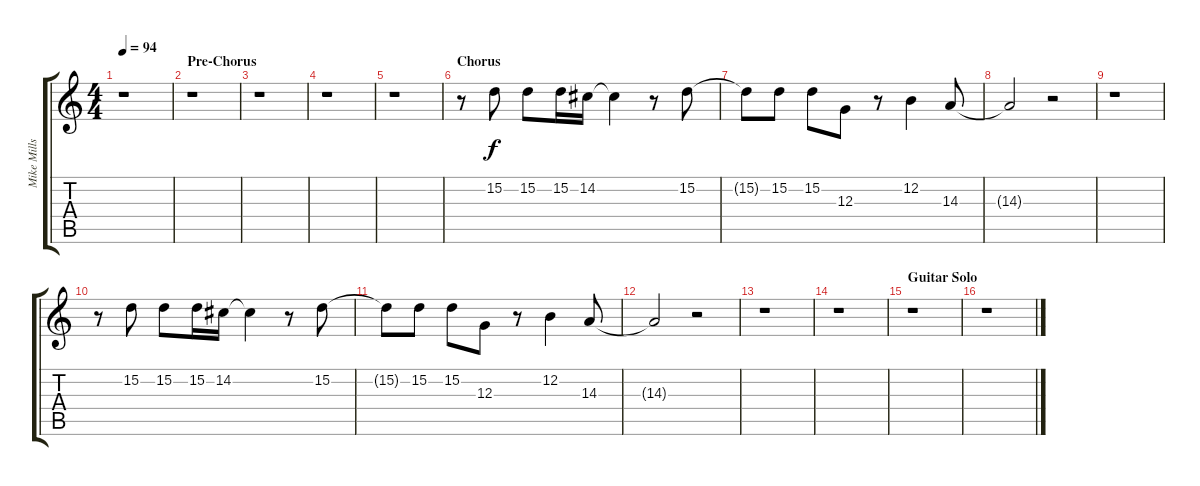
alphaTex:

\track ("Mike Mills (Backing Vocals)" "Mike Mills") {instrument lead2sawtooth}
\staff {score tabs}
\tuning (E4 B3 G3 D3 A2 E2) {hide}
\ts (4 4)
\tempo 94
\clef g2
\ks c
r.1{dy f} |
\section ("" "Pre-Chorus")
r.1 |
r.1 |
r.1 |
r.1 |
\section ("" "Chorus")
r.8 15.2.8 15.2.8 15.2.16 14.2.16 14.2{t}.4 r.8 15.2.8 |
15.2{t}.8 15.2.8 15.2.8 12.3.8 r.8 12.2.4 14.3.8 |
14.3{t}.2 r.2 |
r.1 |
r.8 15.2.8 15.2.8 15.2.16 14.2.16 14.2{t}.4 r.8 15.2.8 |
15.2{t}.8 15.2.8 15.2.8 12.3.8 r.8 12.2.4 14.3.8 |
14.3{t}.2 r.2 |
r.1 |
r.1 |
\section ("" "Guitar Solo")
r.1 |
r.1
